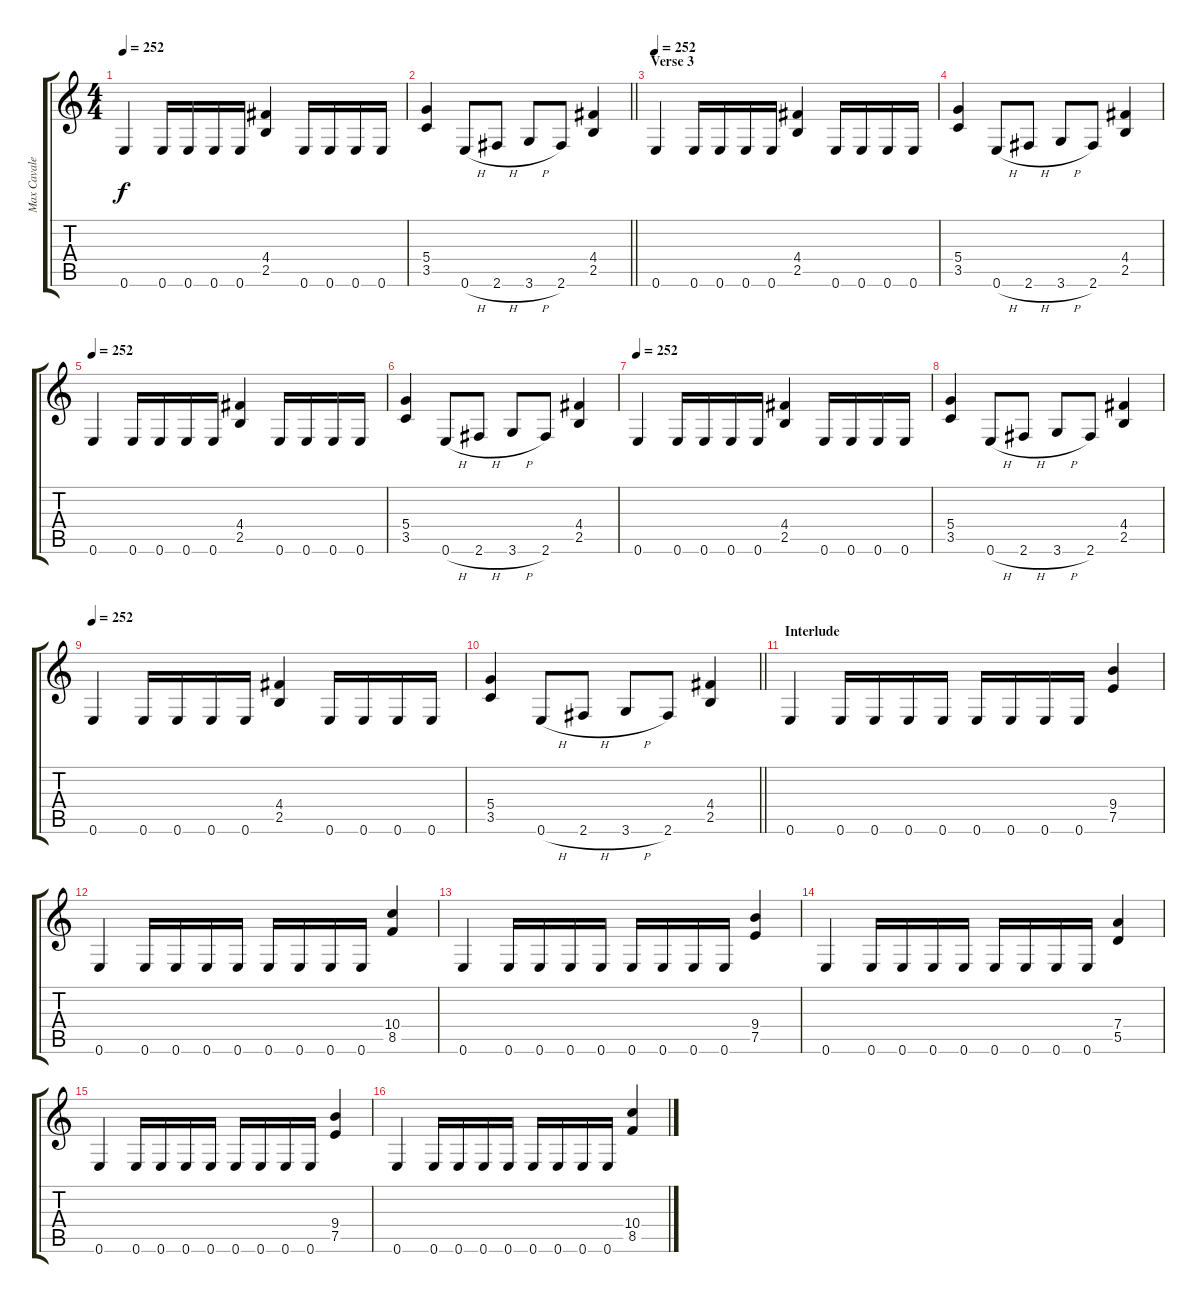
\track ("Max Cavalera" "Max Cavale") {instrument overdrivenguitar}
\staff {score tabs}
\tuning (E4 B3 G3 D3 A2 E2) {hide}
\ts (4 4)
\tempo 252
\clef g2
\ks c
0.6.4{dy f} 0.6.16 0.6.16 0.6.16 0.6.16 (4.4 2.5).4 0.6.16 0.6.16 0.6.16 0.6.16 |
\barLineRight lightlight
(5.4 3.5).4 0.6{h}.8 2.6{h}.8 3.6{h}.8 2.6.8 (4.4 2.5).4 |
\section ("" "Verse 3")
\tempo 252
0.6.4 0.6.16 0.6.16 0.6.16 0.6.16 (4.4 2.5).4 0.6.16 0.6.16 0.6.16 0.6.16 |
(5.4 3.5).4 0.6{h}.8 2.6{h}.8 3.6{h}.8 2.6.8 (4.4 2.5).4 |
\tempo 252
0.6.4 0.6.16 0.6.16 0.6.16 0.6.16 (4.4 2.5).4 0.6.16 0.6.16 0.6.16 0.6.16 |
(5.4 3.5).4 0.6{h}.8 2.6{h}.8 3.6{h}.8 2.6.8 (4.4 2.5).4 |
\tempo 252
0.6.4 0.6.16 0.6.16 0.6.16 0.6.16 (4.4 2.5).4 0.6.16 0.6.16 0.6.16 0.6.16 |
(5.4 3.5).4 0.6{h}.8 2.6{h}.8 3.6{h}.8 2.6.8 (4.4 2.5).4 |
\tempo 252
0.6.4 0.6.16 0.6.16 0.6.16 0.6.16 (4.4 2.5).4 0.6.16 0.6.16 0.6.16 0.6.16 |
\barLineRight lightlight
(5.4 3.5).4 0.6{h}.8 2.6{h}.8 3.6{h}.8 2.6.8 (4.4 2.5).4 |
\section ("" "Interlude")
0.6.4 0.6.16 0.6.16 0.6.16 0.6.16 0.6.16 0.6.16 0.6.16 0.6.16 (9.4 7.5).4 |
0.6.4 0.6.16 0.6.16 0.6.16 0.6.16 0.6.16 0.6.16 0.6.16 0.6.16 (10.4 8.5).4 |
0.6.4 0.6.16 0.6.16 0.6.16 0.6.16 0.6.16 0.6.16 0.6.16 0.6.16 (9.4 7.5).4 |
0.6.4 0.6.16 0.6.16 0.6.16 0.6.16 0.6.16 0.6.16 0.6.16 0.6.16 (7.4 5.5).4 |
0.6.4 0.6.16 0.6.16 0.6.16 0.6.16 0.6.16 0.6.16 0.6.16 0.6.16 (9.4 7.5).4 |
0.6.4 0.6.16 0.6.16 0.6.16 0.6.16 0.6.16 0.6.16 0.6.16 0.6.16 (10.4 8.5).4
